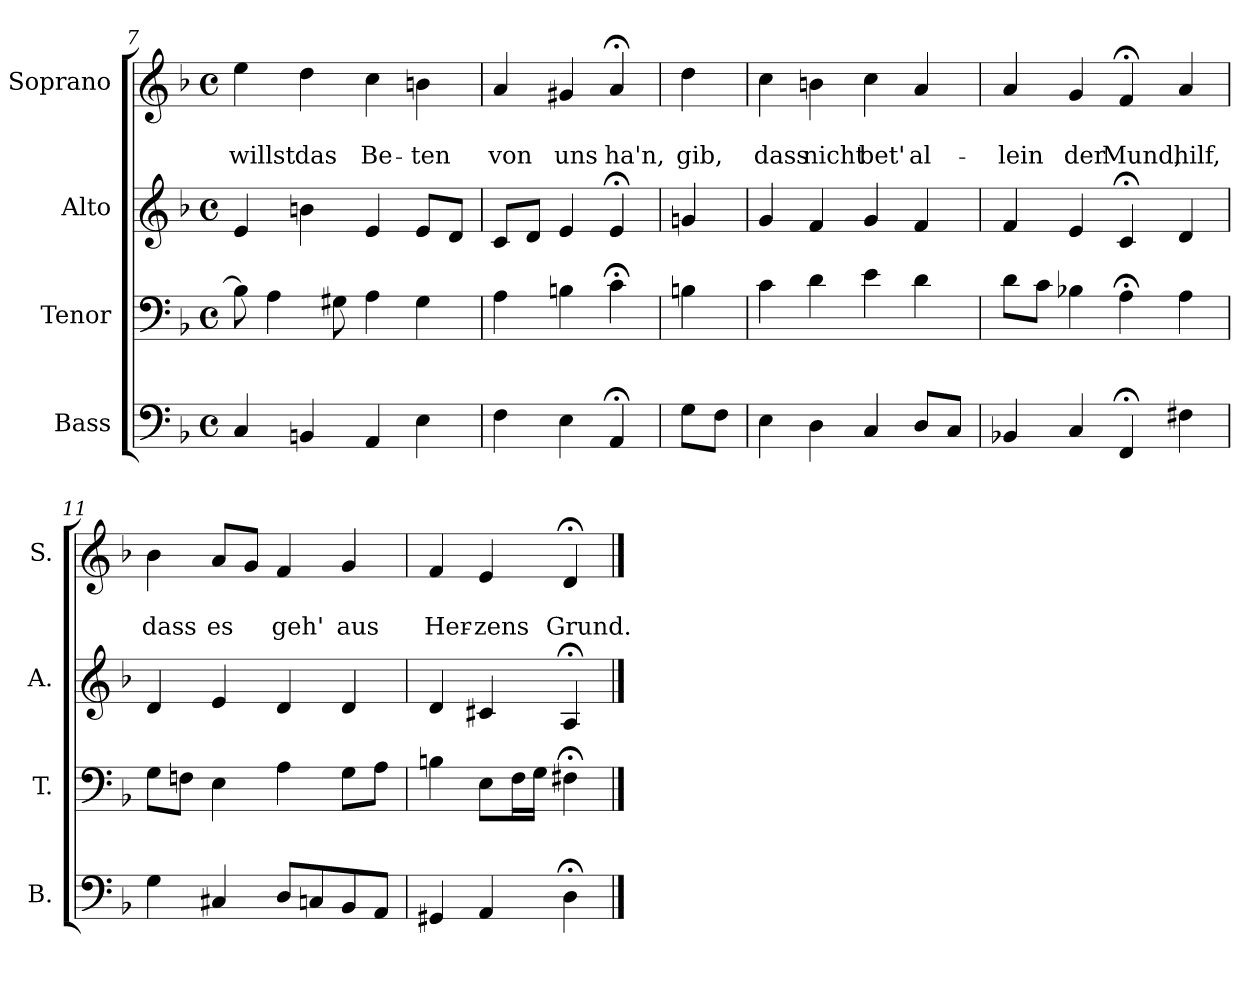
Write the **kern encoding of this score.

**kern	**kern	**kern	**kern	**text	**text
*part4	*part3	*part2	*part1	*part1	*part1
*staff4	*staff3	*staff2	*staff1	*staff1	*staff1
*I"Bass	*I"Tenor	*I"Alto	*I"Soprano	*	*
*I'B.	*I'T.	*I'A.	*I'S.	*	*
*clefF4	*clefF4	*clefG2	*clefG2	*	*
*k[b-]	*k[b-]	*k[b-]	*k[b-]	*	*
*F:	*F:	*F:	*d:	*	*
*M4/4	*M4/4	*M4/4	*M4/4	*	*
*met(c)	*met(c)	*met(c)	*met(c)	*	*
=7	=7	=7	=7	=7	=7
4C/	8B\]	4e/	4ee\	.	willst
.	4A\	.	.	.	.
4BBn/	.	4bn\	4dd\	.	das
.	8G#X\	.	.	.	.
4AA/	4A\	4e/	4cc\	.	Be-
4E\	4G#\	8e/L	4bn\	.	-ten
.	.	8d/J	.	.	.
=8	=8	=8	=8	=8	=8
4F\	4A\	8c/L	4a/	.	von
.	.	8d/J	.	.	.
4E\	4Bn\	4e/	4g#X/	.	uns
4AA;</	4c;<\	4e;</	4a;</	.	ha'n,
!!LO:PB:g=z
=8a	=8a	=8a	=8a	=8a	=8a
8G\L	4Bn\	4gn/	4dd\	.	gib,
8F\J	.	.	.	.	.
=9	=9	=9	=9	=9	=9
4E\	4c\	4g/	4cc\	.	dass
4D\	4d\	4f/	4bn\	.	nicht
4C/	4e\	4g/	4cc\	.	bet'
8D/L	4d\	4f/	4a/	.	al-
8C/J	.	.	.	.	.
=10	=10	=10	=10	=10	=10
4BB-X/	8d\L	4f/	4a/	.	-lein
.	8c\J	.	.	.	.
4C/	4B-X\	4e/	4g/	.	der
4FF;</	4A;<\	4c;</	4f;</	.	Mund,
4F#X\	4A\	4d/	4a/	.	hilf,
=11	=11	=11	=11	=11	=11
4G\	8G\L	4d/	4b-\	.	dass
.	8Fn\J	.	.	.	.
4C#X/	4E\	4e/	8a/L	.	es
.	.	.	8g/J	.	.
8D/L	4A\	4d/	4f/	.	geh'
8Cn/	.	.	.	.	.
8BB-/	8G\L	4d/	4g/	.	aus
8AA/J	8A\J	.	.	.	.
=12	=12	=12	=12	=12	=12
4GG#X/	4Bn\	4d/	4f/	.	Her-
4AA/	8E\L	4c#X/	4e/	.	-zens
.	16F\L	.	.	.	.
.	16G\JJ	.	.	.	.
4D;<\	4F#X;<\	4A;</	4d;</	.	Grund.
==	==	==	==	==	==
*-	*-	*-	*-	*-	*-
